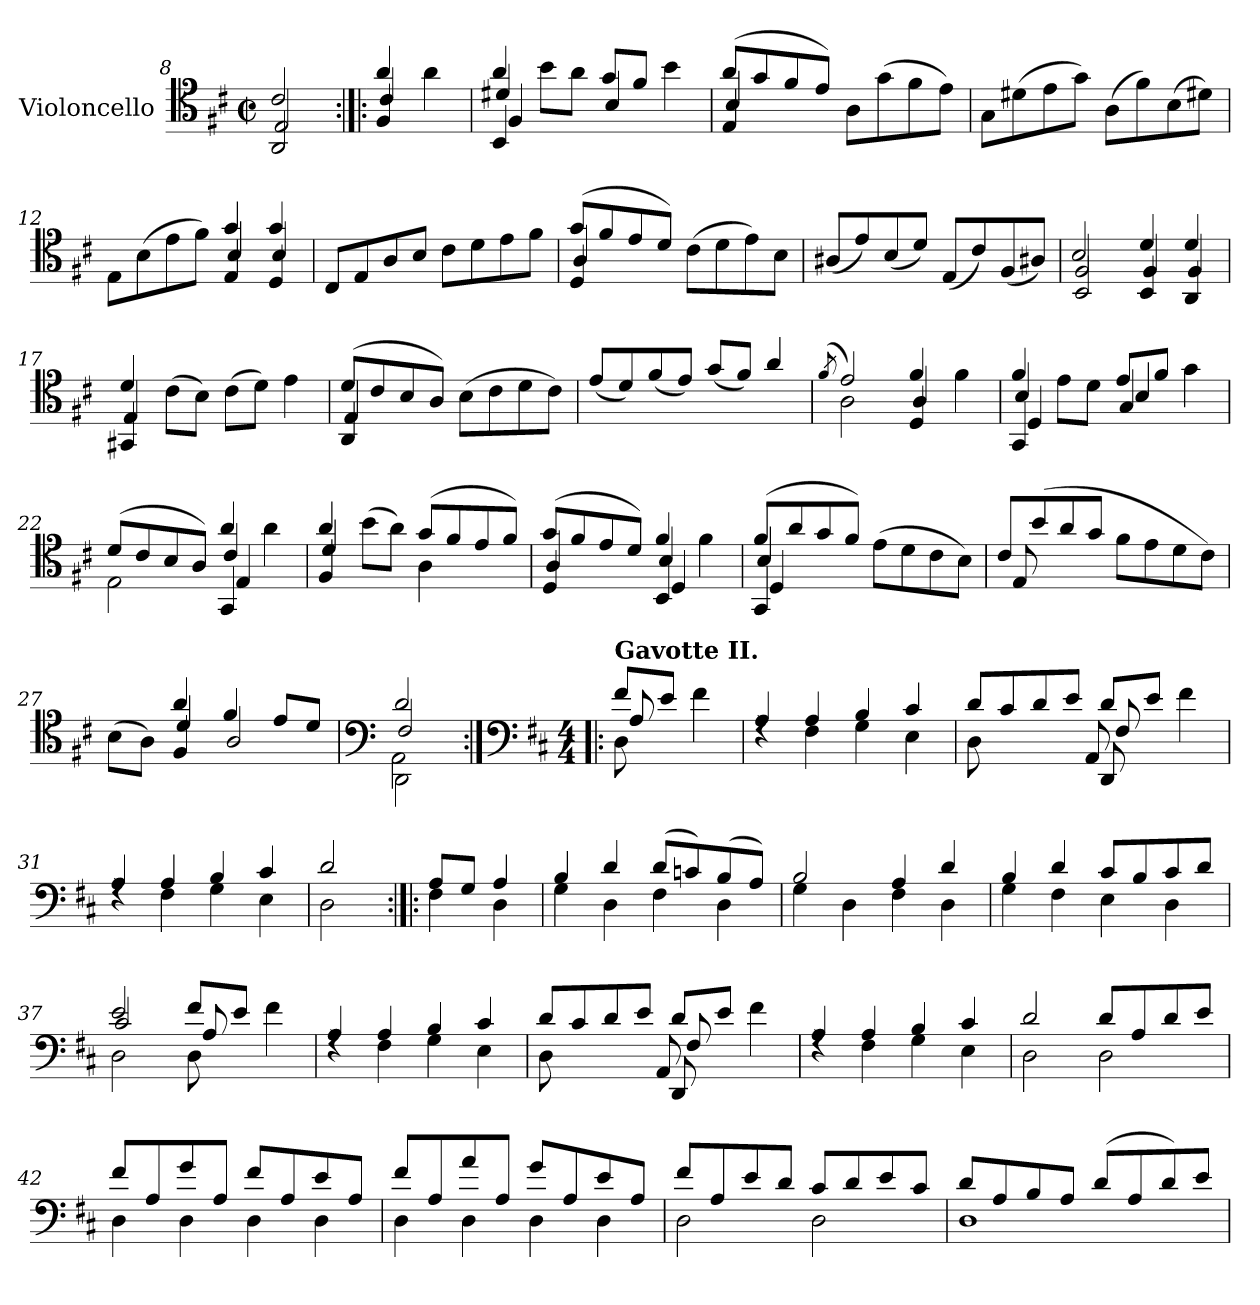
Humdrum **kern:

**kern
*part1
*staff1
*I"Violoncello
*I'Vc.
*clefC4
*k[f#c#]
*M2/2
*met(c|)
=8
*^
*	*^
2c#/	2AA/	2E/
=8X1:|!|:	=8X1:|!|:	=8X1:|!|:
4a/	4F#/	4c#/
4a\	4ryy	4ryy
=9	=9	=9
*	*	*^
4a/	4BB/	4d#X/	4F#/
8b\L	4ryy	2.ryy	2.ryy
8a\J	.	.	.
8g/L	4B/	.	.
8f#/J	.	.	.
4b\	4ryy	.	.
*	*	*v	*v
=10	=10	=10
(>8a/L	4E/	4B/
8g/	.	.
8f#/	2.ryy	2.ryy
8e/J)	.	.
8A\L	.	.
(>8g\	.	.
8f#\	.	.
8e\J)	.	.
*v	*v	*v
=11
8G\L
(>8d#X\
8e\
8g\J)
(>8A\L
8f#\)
(>8B\
8d#X\J)
=12
*^
*	*^
8E\L	2ryy	2ryy
(>8B\	.	.
8e\	.	.
8f#\J)	.	.
4g/	4E/	4B/
4g/	4D/	4B/
*v	*v	*v
=13
8C#/L
8E/
8A/
8B/J
8c#\L
8d\
8e\
8f#\J
!!LO:LB:g=z
=14
*^
*	*^
(>8g/L	4D/	4A/
8f#/	.	.
8e/	2.ryy	2.ryy
8d/J)	.	.
(>8c#\L	.	.
8d\	.	.
8e\)	.	.
8B\J	.	.
*v	*v	*v
=15
(>8A#X/L
8e/)
(>8B/
8d/J)
(>8E/L
8c#/)
(>8F#/
8A#X/J)
=16
*^
*	*^
2B/	2BB/	2F#/
4d/	4BB/	4F#/
4d/	4AA/	4F#/
=17	=17	=17
4d/	4GG#X/	4E/
(>8c#\L	2.ryy	2.ryy
8B\J)	.	.
(>8c#\L	.	.
8d\J)	.	.
4e\	.	.
=18	=18	=18
(>8d/L	4AA/	4E/
8c#/	.	.
8B/	2.ryy	2.ryy
8A/J)	.	.
(>8B\L	.	.
8c#\	.	.
8d\	.	.
8c#\J)	.	.
*v	*v	*v
=19
(>8e/L
8d/)
(>8f#/
8e/J)
(>8g/L
8f#/J)
4a/
=20
(<8qf#/
*^
*	*^
2e/)	2A\	2ryy
4f#/	4D/	4A/
4f#\	4ryy	4ryy
!!LO:LB:g=z	!!	!!
=21	=21	=21
*	*	*^
4f#/	4GG/	4B/	4D/
8e\L	4ryy	4ryy	2.ryy
8d\J	.	.	.
8e/L	4G/	4B/	.
8f#/J	.	.	.
4g\	4ryy	4ryy	.
=22	=22	=22	=22
(>8d/L	2E\	2ryy	2ryy
8c#/	.	.	.
8B/	.	.	.
8A/J)	.	.	.
4a/	4GG/	4c#/	4E/
4a\	4ryy	4ryy	4ryy
*	*	*v	*v
=23	=23	=23
4a/	4F#/	4d/
(>8b\L	4ryy	2.ryy
8a\J)	.	.
(>8g/L	4A\	.
8f#/	.	.
8e/	4ryy	.
8f#/J)	.	.
=24	=24	=24
*	*	*^
(>8g/L	4D/	4A/	2ryy
8f#/	.	.	.
8e/	4ryy	4ryy	.
8d/J)	.	.	.
4f#/	4BB/	4B/	4D/
4f#\	4ryy	4ryy	4ryy
=25	=25	=25	=25
(>8f#/L	4GG/	4B/	4D/
8a/	.	.	.
8g/	2.ryy	2.ryy	2.ryy
8f#/J)	.	.	.
(>8e\L	.	.	.
8d\	.	.	.
8c#\	.	.	.
8B\J)	.	.	.
*	*v	*v	*v
=26	=26
8c#/L	8E/
(>8b/	2..ryy
8a/	.
8g/J	.
8f#\L	.
8e\	.
8d\	.
8c#\J)	.
=27	=27
*	*^
(>8B\L	4ryy	4ryy
8A\J)	.	.
4a/	4F#/	4d/
4f#/	2A/	2ryy
8e/L	.	.
8d/J	.	.
*v	*v	*v
=28
*clefF4
*^
*	*^
*	*	*^
2d/	2DD\	2F#/	2AA\
*v	*v	*v	*v
!!LO:LB:g=z
=28X2:|!|:
*clefF4
*k[f#c#]
*M4/4
*MM120
*^
*	*^
*	*	*^
!LO:TX:a:B:t=Gavotte II.	!	!	!
*	*	*v	*v
8f#/L	8D\	8A/
8e/J	4.ryy	4.ryy
4f#\	.	.
*	*v	*v
=29	=29
4A/	4rF
4A/	4F#\
4B/	4G\
4c#/	4E\
=30	=30
*^	*^
8d/L	8D\	2ryy	2ryy
8c#/	4.ryy	.	.
8d/	.	.	.
8e/J	.	.	.
8d/L	8DD/	8AA/	8F#/
8e/J	4.ryy	4.ryy	4.ryy
4f#\	.	.	.
*	*v	*v	*v
=31	=31
4A/	4rF
4A/	4F#\
4B/	4G\
4c#/	4E\
=32	=32
2d/	2D\
=33:|!|:	=33:|!|:
8A/L	4F#\
8G/J	.
4A/	4D\
=34	=34
4B/	4G\
4d/	4D\
(>8d/L	4F#\
8cn/)	.
(>8B/	4D\
8A/J)	.
=35	=35
2B/	4G\
.	4D\
4A/	4F#\
4d/	4D\
!!LO:LB:g=z	!!
=36	=36
4B/	4G\
4d/	4F#\
8c#/L	4E\
8B/	.
8c#/	4D\
8d/J	.
=37	=37
*	*^
2e/	2D\	2c#/
8f#/L	8D\	8A/
8e/J	4.ryy	4.ryy
4f#\	.	.
*	*v	*v
=38	=38
4A/	4rF
4A/	4F#\
4B/	4G\
4c#/	4E\
=39	=39
*^	*^
8d/L	8D\	2ryy	2ryy
8c#/	4.ryy	.	.
8d/	.	.	.
8e/J	.	.	.
8d/L	8DD/	8AA/	8F#/
8e/J	4.ryy	4.ryy	4.ryy
4f#\	.	.	.
*	*v	*v	*v
=40	=40
4A/	4rF
4A/	4F#\
4B/	4G\
4c#/	4E\
=41	=41
2d/	2D\
8d/L	2D\
8A/	.
8d/	.
8e/J	.
!!LO:LB:g=z	!!
=42	=42
8f#/L	4D\
8A/	.
8g/	4D\
8A/J	.
8f#/L	4D\
8A/	.
8e/	4D\
8A/J	.
=43	=43
8f#/L	4D\
8A/	.
8a/	4D\
8A/J	.
8g/L	4D\
8A/	.
8e/	4D\
8A/J	.
=44	=44
8f#/L	2D\
8A/	.
8e/	.
8d/J	.
8c#/L	2D\
8d/	.
8e/	.
8c#/J	.
=45	=45
8d/L	1D
8A/	.
8B/	.
8A/J	.
(>8d/L	.
8A/	.
8d/)	.
8e/J	.
*v	*v
=
*-
